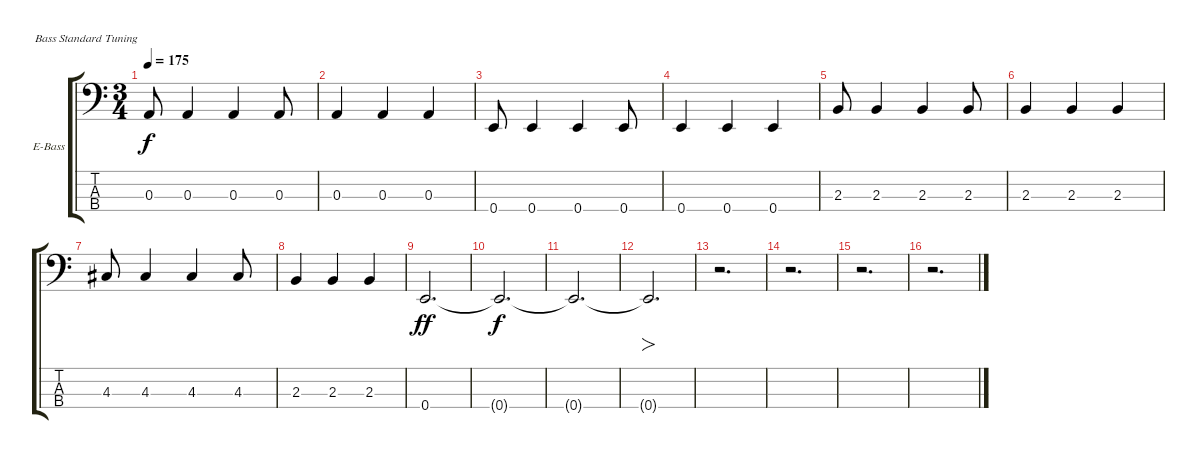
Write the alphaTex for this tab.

\bracketExtendMode groupsimilarinstruments
\firstSystemTrackNameOrientation horizontal
\otherSystemsTrackNameOrientation horizontal
\track ("Bass" "E-Bass") {instrument electricbassfinger}
\staff {score tabs}
\tuning (G2 D2 A1 E1)
\ts (3 4)
\tempo 175
\clef f4
\ks c
0.3.8{dy f} 0.3.4 0.3.4 0.3.8 |
0.3.4 0.3.4 0.3.4 |
0.4.8 0.4.4 0.4.4 0.4.8 |
0.4.4 0.4.4 0.4.4 |
2.3.8 2.3.4 2.3.4 2.3.8 |
2.3.4 2.3.4 2.3.4 |
4.3.8 4.3.4 4.3.4 4.3.8 |
2.3.4 2.3.4 2.3.4 |
0.4.2{d dy ff} |
0.4{t}.2{d dy f} |
0.4{t}.2{d} |
0.4{t}.2{fo d} |
r.2{d} |
r.2{d} |
r.2{d} |
r.2{d}
